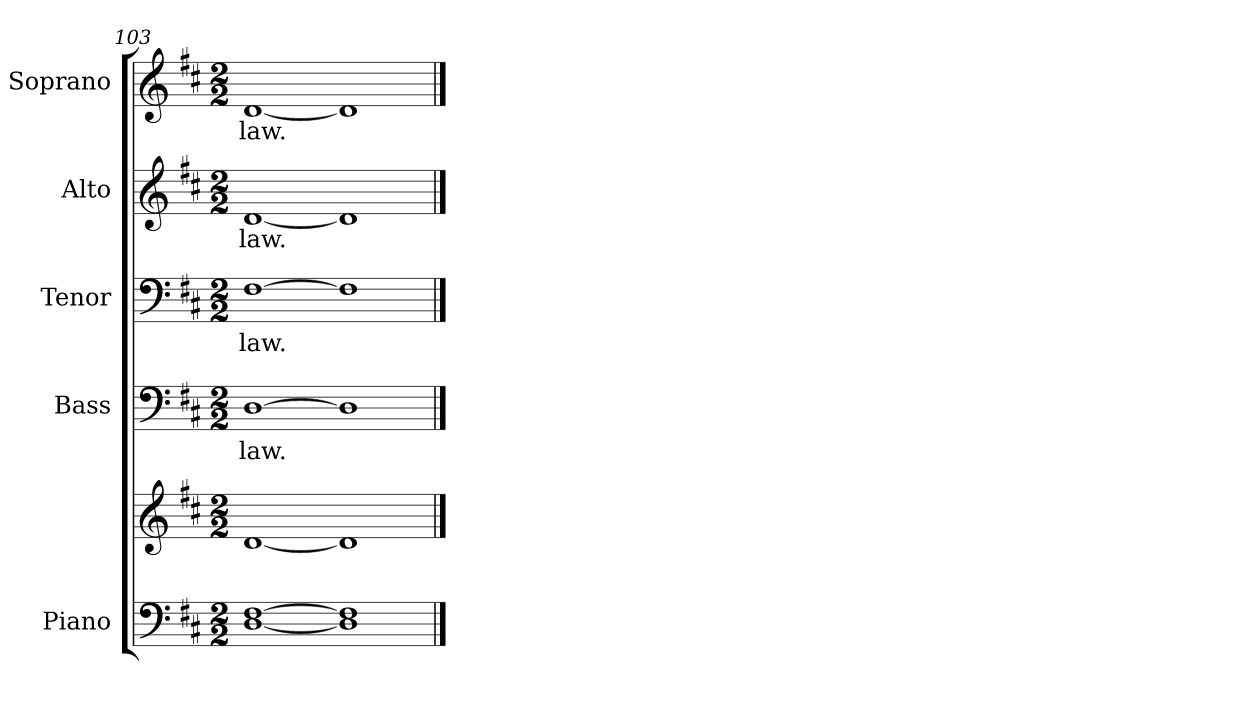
**kern	**kern	**kern	**text	**kern	**text	**kern	**text	**kern	**text
*part5	*part5	*part4	*part4	*part3	*part3	*part2	*part2	*part1	*part1
*staff6	*staff5	*staff4	*staff4	*staff3	*staff3	*staff2	*staff2	*staff1	*staff1
*I"Piano	*	*I"Bass	*	*I"Tenor	*	*I"Alto	*	*I"Soprano	*
*I'Pno.	*	*I'B.	*	*I'T.	*	*I'A.	*	*I'S.	*
*clefF4	*clefG2	*clefF4	*	*clefF4	*	*clefG2	*	*clefG2	*
*k[f#c#]	*k[f#c#]	*k[f#c#]	*	*k[f#c#]	*	*k[f#c#]	*	*k[f#c#]	*
*D:	*D:	*D:	*	*D:	*	*D:	*	*D:	*
*M2/2	*M2/2	*M2/2	*	*M2/2	*	*M2/2	*	*M2/2	*
=103	=103	=103	=103	=103	=103	=103	=103	=103	=103
!	!	!	!LO:LY:b:color=#000000	!	!	!	!	!	!
!	!	!	!	!	!LO:LY:b:color=#000000	!	!	!	!
!	!	!	!	!	!	!	!LO:LY:b:color=#000000	!	!
!	!	!	!	!	!	!	!	!	!LO:LY:b:color=#000000
[<1Di [>1F#i	[<1di	[>1Di	law.	[>1F#i	law.	[<1di	law.	[<1di	law.
1Di] 1F#i]	1di]	1Di]	.	1F#i]	.	1di]	.	1di]	.
==	==	==	==	==	==	==	==	==	==
*-	*-	*-	*-	*-	*-	*-	*-	*-	*-
